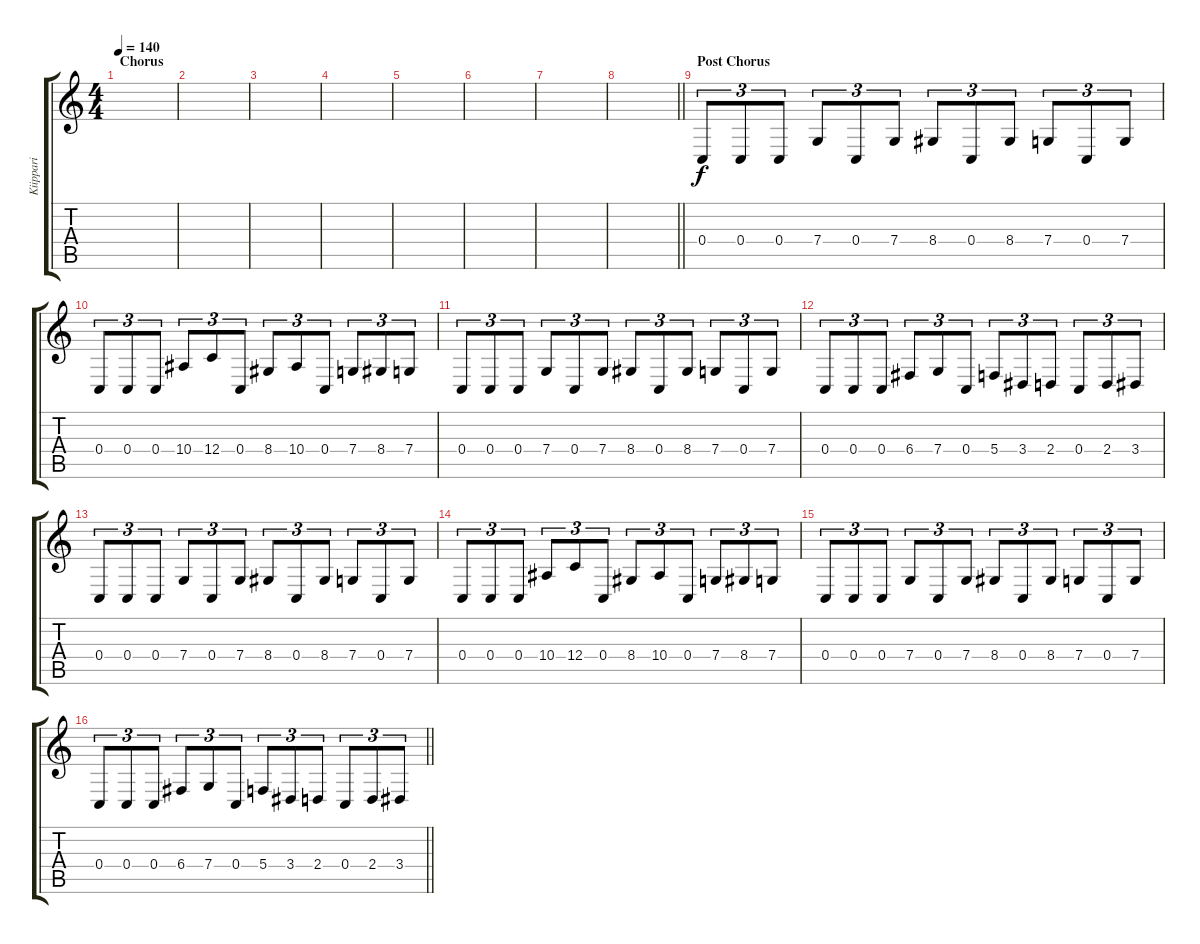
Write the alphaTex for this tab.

\track ("Kiippari" "Kiippari") {instrument lead5charang}
\staff {score tabs}
\tuning (D4 A3 F3 C3 G2 C2) {hide}
\ts (4 4)
\section ("" "Chorus")
\tempo 140
\clef g2
\ks c
|
|
|
|
|
|
|
\barLineRight lightlight
|
\section ("" "Post Chorus")
0.4.8{tu (3 2)} 0.4.8{tu (3 2)} 0.4.8{tu (3 2)} 7.4.8{tu (3 2)} 0.4.8{tu (3 2)} 7.4.8{tu (3 2)} 8.4.8{tu (3 2)} 0.4.8{tu (3 2)} 8.4.8{tu (3 2)} 7.4.8{tu (3 2)} 0.4.8{tu (3 2)} 7.4.8{tu (3 2)} |
0.4.8{tu (3 2)} 0.4.8{tu (3 2)} 0.4.8{tu (3 2)} 10.4.8{tu (3 2)} 12.4.8{tu (3 2)} 0.4.8{tu (3 2)} 8.4.8{tu (3 2)} 10.4.8{tu (3 2)} 0.4.8{tu (3 2)} 7.4.8{tu (3 2)} 8.4.8{tu (3 2)} 7.4.8{tu (3 2)} |
0.4.8{tu (3 2)} 0.4.8{tu (3 2)} 0.4.8{tu (3 2)} 7.4.8{tu (3 2)} 0.4.8{tu (3 2)} 7.4.8{tu (3 2)} 8.4.8{tu (3 2)} 0.4.8{tu (3 2)} 8.4.8{tu (3 2)} 7.4.8{tu (3 2)} 0.4.8{tu (3 2)} 7.4.8{tu (3 2)} |
0.4.8{tu (3 2)} 0.4.8{tu (3 2)} 0.4.8{tu (3 2)} 6.4.8{tu (3 2)} 7.4.8{tu (3 2)} 0.4.8{tu (3 2)} 5.4.8{tu (3 2)} 3.4.8{tu (3 2)} 2.4.8{tu (3 2)} 0.4.8{tu (3 2)} 2.4.8{tu (3 2)} 3.4.8{tu (3 2)} |
0.4.8{tu (3 2)} 0.4.8{tu (3 2)} 0.4.8{tu (3 2)} 7.4.8{tu (3 2)} 0.4.8{tu (3 2)} 7.4.8{tu (3 2)} 8.4.8{tu (3 2)} 0.4.8{tu (3 2)} 8.4.8{tu (3 2)} 7.4.8{tu (3 2)} 0.4.8{tu (3 2)} 7.4.8{tu (3 2)} |
0.4.8{tu (3 2)} 0.4.8{tu (3 2)} 0.4.8{tu (3 2)} 10.4.8{tu (3 2)} 12.4.8{tu (3 2)} 0.4.8{tu (3 2)} 8.4.8{tu (3 2)} 10.4.8{tu (3 2)} 0.4.8{tu (3 2)} 7.4.8{tu (3 2)} 8.4.8{tu (3 2)} 7.4.8{tu (3 2)} |
0.4.8{tu (3 2)} 0.4.8{tu (3 2)} 0.4.8{tu (3 2)} 7.4.8{tu (3 2)} 0.4.8{tu (3 2)} 7.4.8{tu (3 2)} 8.4.8{tu (3 2)} 0.4.8{tu (3 2)} 8.4.8{tu (3 2)} 7.4.8{tu (3 2)} 0.4.8{tu (3 2)} 7.4.8{tu (3 2)} |
\barLineRight lightlight
0.4.8{tu (3 2)} 0.4.8{tu (3 2)} 0.4.8{tu (3 2)} 6.4.8{tu (3 2)} 7.4.8{tu (3 2)} 0.4.8{tu (3 2)} 5.4.8{tu (3 2)} 3.4.8{tu (3 2)} 2.4.8{tu (3 2)} 0.4.8{tu (3 2)} 2.4.8{tu (3 2)} 3.4.8{tu (3 2)}
